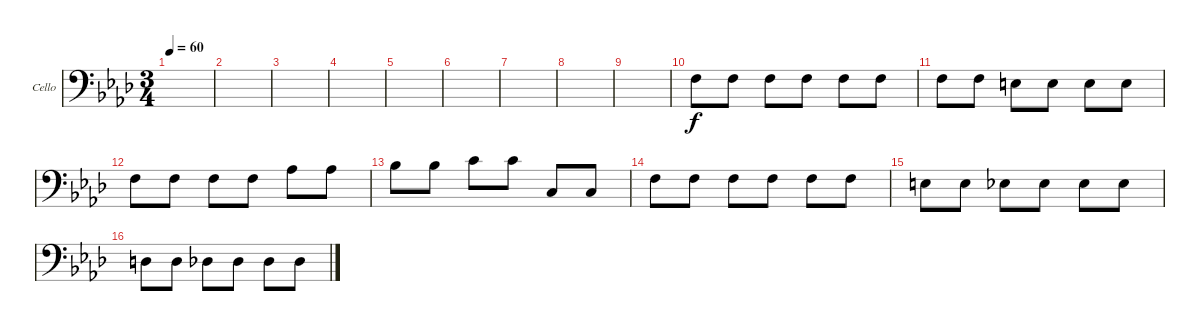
\defaultSystemsLayout 4
\bracketExtendMode groupsimilarinstruments
\firstSystemTrackNameOrientation horizontal
\otherSystemsTrackNameOrientation horizontal
\track ("Cello" "Cello") {instrument cello}
\staff {score}
\tuning (A3 D3 G2 C2)
\ts (3 4)
\tempo 60
\clef f4
\ks fminor
|
|
|
|
|
|
|
|
|
3.2.8 3.2.8 3.2.8 3.2.8 3.2.8 3.2.8 |
3.2.8 3.2.8 2.2.8 2.2.8 2.2.8 2.2.8 |
3.2.8 3.2.8 3.2.8 3.2.8 6.2.8 6.2.8 |
8.2.8 8.2.8 10.2.8 10.2.8 12.4.8 12.4.8 |
10.3.8 10.3.8 10.3.8 10.3.8 10.3.8 10.3.8 |
9.3.8 9.3.8 8.3.8 8.3.8 8.3.8 8.3.8 |
7.3.8 7.3.8 6.3.8 6.3.8 6.3.8 6.3.8
